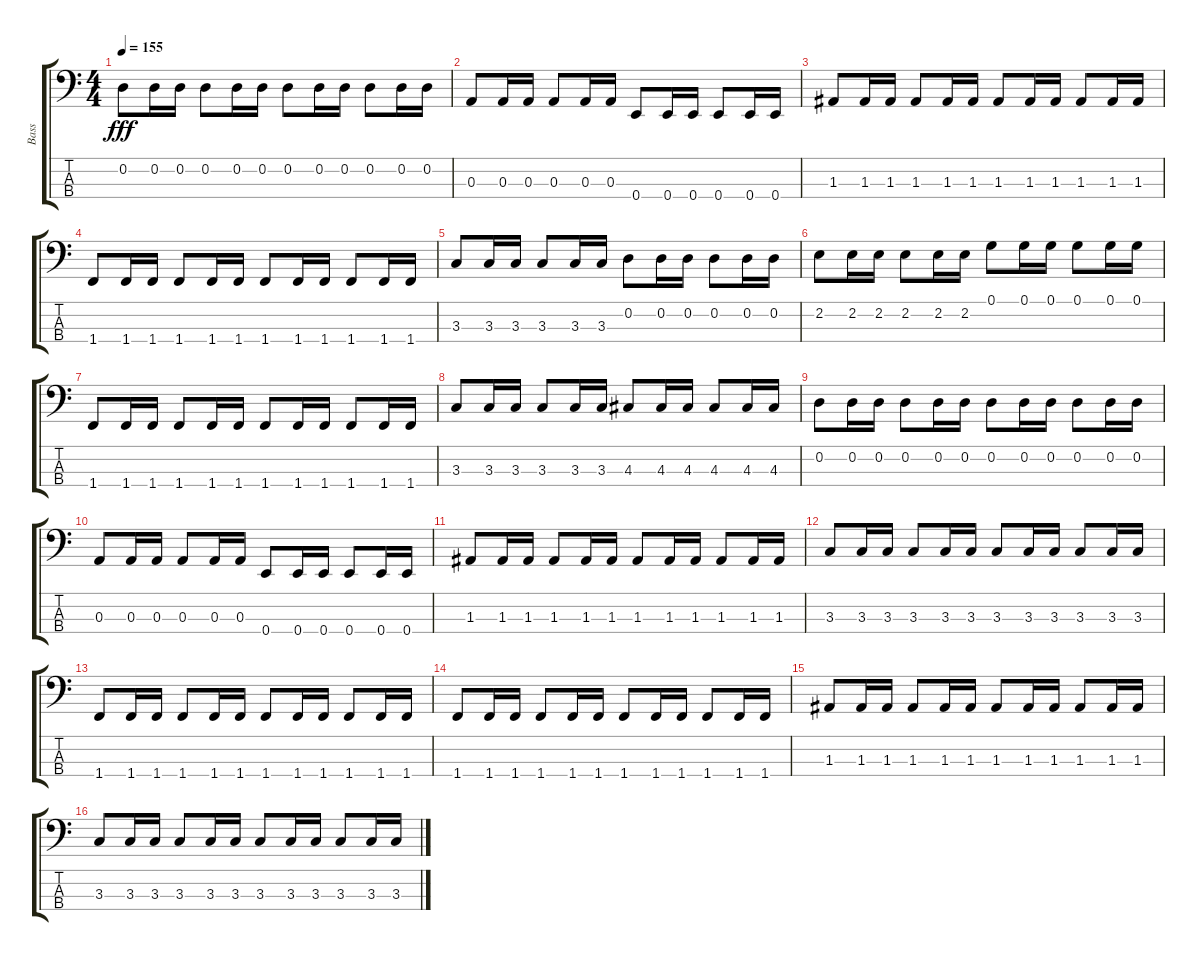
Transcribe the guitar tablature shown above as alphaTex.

\track ("Bass" "Bass") {instrument electricbassfinger}
\staff {score tabs}
\tuning (G2 D2 A1 E1) {hide}
\ts (4 4)
\tempo 155
\clef f4
\ks c
0.2.8{dy fff} 0.2.16 0.2.16 0.2.8 0.2.16 0.2.16 0.2.8 0.2.16 0.2.16 0.2.8 0.2.16 0.2.16 |
0.3.8 0.3.16 0.3.16 0.3.8 0.3.16 0.3.16 0.4.8 0.4.16 0.4.16 0.4.8 0.4.16 0.4.16 |
1.3.8 1.3.16 1.3.16 1.3.8 1.3.16 1.3.16 1.3.8 1.3.16 1.3.16 1.3.8 1.3.16 1.3.16 |
1.4.8 1.4.16 1.4.16 1.4.8 1.4.16 1.4.16 1.4.8 1.4.16 1.4.16 1.4.8 1.4.16 1.4.16 |
3.3.8 3.3.16 3.3.16 3.3.8 3.3.16 3.3.16 0.2.8 0.2.16 0.2.16 0.2.8 0.2.16 0.2.16 |
2.2.8 2.2.16 2.2.16 2.2.8 2.2.16 2.2.16 0.1.8 0.1.16 0.1.16 0.1.8 0.1.16 0.1.16 |
1.4.8 1.4.16 1.4.16 1.4.8 1.4.16 1.4.16 1.4.8 1.4.16 1.4.16 1.4.8 1.4.16 1.4.16 |
3.3.8 3.3.16 3.3.16 3.3.8 3.3.16 3.3.16 4.3.8 4.3.16 4.3.16 4.3.8 4.3.16 4.3.16 |
0.2.8 0.2.16 0.2.16 0.2.8 0.2.16 0.2.16 0.2.8 0.2.16 0.2.16 0.2.8 0.2.16 0.2.16 |
0.3.8 0.3.16 0.3.16 0.3.8 0.3.16 0.3.16 0.4.8 0.4.16 0.4.16 0.4.8 0.4.16 0.4.16 |
1.3.8 1.3.16 1.3.16 1.3.8 1.3.16 1.3.16 1.3.8 1.3.16 1.3.16 1.3.8 1.3.16 1.3.16 |
3.3.8 3.3.16 3.3.16 3.3.8 3.3.16 3.3.16 3.3.8 3.3.16 3.3.16 3.3.8 3.3.16 3.3.16 |
1.4.8 1.4.16 1.4.16 1.4.8 1.4.16 1.4.16 1.4.8 1.4.16 1.4.16 1.4.8 1.4.16 1.4.16 |
1.4.8 1.4.16 1.4.16 1.4.8 1.4.16 1.4.16 1.4.8 1.4.16 1.4.16 1.4.8 1.4.16 1.4.16 |
1.3.8 1.3.16 1.3.16 1.3.8 1.3.16 1.3.16 1.3.8 1.3.16 1.3.16 1.3.8 1.3.16 1.3.16 |
3.3.8 3.3.16 3.3.16 3.3.8 3.3.16 3.3.16 3.3.8 3.3.16 3.3.16 3.3.8 3.3.16 3.3.16
